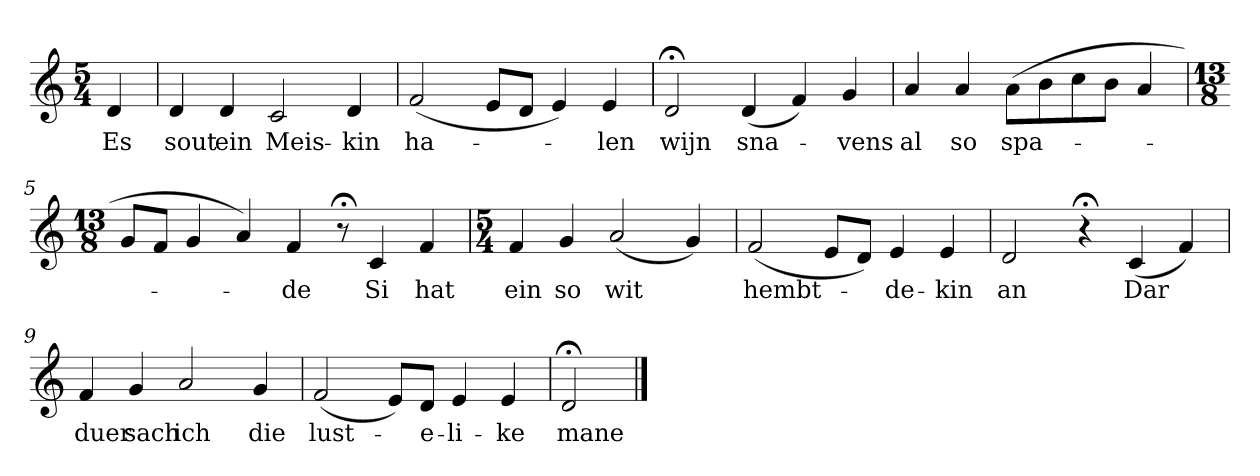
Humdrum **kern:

**kern	**text
*part1	*part1
*staff1	*staff1
*k[]	*
*D:dor	*
*M5/4	*
*MM120	*
=	=
4d	Es
=1	=1
4d	sout
4d	ein
2c	Meis-
4d	-kin
=2	=2
(2f	ha-
8eL	.
8dJ	.
4e)	.
4e	-len
=3	=3
2d;<	wijn
(4d	sna-
4f)	.
4g	-vens
=4	=4
4a	al
4a	so
(8aL	spa-
8b	.
8cc	.
8bJ	.
4a	.
=5	=5
*M13/8	*
8gL	.
8fJ	.
4g	.
4a)	.
4f	-de
8r;<	.
4c	Si
4f	hat
=6	=6
*M5/4	*
4f	ein
4g	so
(2a	wit
4g)	.
=7	=7
(2f	hembt-
8eL	.
8dJ)	.
4e	-de-
4e	-kin
=8	=8
2d	an
4r;<	.
(4c	Dar
4f)	.
=9	=9
4f	duer
4g	sach
2a	ich
4g	die
=10	=10
(2f	lust-
8eL)	.
8dJ	-e-
4e	-li-
4e	-ke
=11	=11
2d;<	mane
==	==
*-	*-
